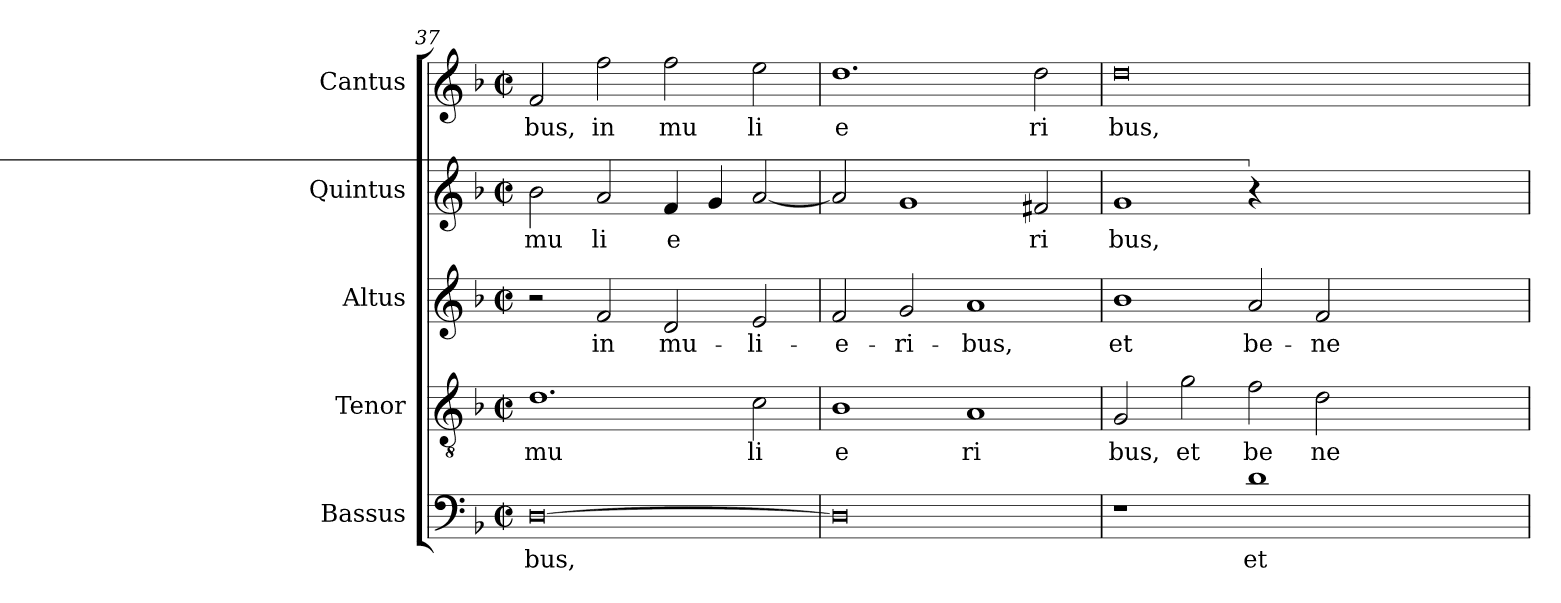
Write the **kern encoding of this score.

**kern	**text	**kern	**text	**kern	**text	**kern	**text	**kern	**text
*part5	*part5	*part4	*part4	*part3	*part3	*part2	*part2	*part1	*part1
*staff5	*staff5	*staff4	*staff4	*staff3	*staff3	*staff2	*staff2	*staff1	*staff1
*I"Bassus	*	*I"Tenor	*	*I"Altus	*	*I"Quintus	*	*I"Cantus	*
*clefF4	*	*clefGv2	*	*clefG2	*	*clefG2	*	*clefG2	*
*k[b-]	*	*k[b-]	*	*k[b-]	*	*k[b-]	*	*k[b-]	*
*F:	*	*F:	*	*F:	*	*F:	*	*F:	*
*M2/2	*	*M2/2	*	*M2/2	*	*M2/2	*	*M2/2	*
*met(c|)	*	*met(c|)	*	*met(c|)	*	*met(c|)	*	*met(c|)	*
=37	=37	=37	=37	=37	=37	=37	=37	=37	=37
!	!LO:LY:b	!	!LO:LY:b:cj	!	!	!	!LO:LY:b:cj	!	!LO:LY:b:cj
[>0D	-bus,	1.d	mu	2r	.	2b-\	mu	2f/	bus,
!	!	!	!	!	!LO:LY:b:cj	!	!LO:LY:b:cj	!	!LO:LY:b:cj
.	.	.	.	2f/	in	2a/	li	2ff\	in
!	!	!	!	!	!LO:LY:b:cj	!	!LO:LY:b:cj	!	!LO:LY:b:cj
.	.	.	.	2d/	mu-	4f/	e	2ff\	mu
.	.	.	.	.	.	4g/	.	.	.
!	!	!	!LO:LY:b:cj	!	!LO:LY:b:cj	!	!	!	!LO:LY:b:cj
.	.	2c\	li	2e/	-li-	[<2a/	.	2ee\	li
=38	=38	=38	=38	=38	=38	=38	=38	=38	=38
!	!	!	!LO:LY:b:cj	!	!LO:LY:b:cj	!	!	!	!LO:LY:b:cj
0D]	.	1B-	e	2f/	-e-	2a/]	.	1.dd	e
!	!	!	!	!	!LO:LY:b:cj	!	!	!	!
.	.	.	.	2g/	-ri-	1g	.	.	.
!	!	!	!LO:LY:b:cj	!	!LO:LY:b:cj	!	!	!	!
.	.	1A	ri	1a	-bus,	.	.	.	.
!	!	!	!	!	!	!	!LO:LY:b:cj	!	!LO:LY:b:cj
.	.	.	.	.	.	2f#/	ri	2dd\	ri
=39	=39	=39	=39	=39	=39	=39	=39	=39	=39
!	!	!	!LO:LY:b:cj	!	!LO:LY:b:cj	!	!LO:LY:b:cj	!	!LO:LY:b:cj
1r	.	2G/	bus,	1b-	et	1g	bus,	0dd	bus,
!	!	!	!LO:LY:b:cj	!	!	!	!	!	!
.	.	2g\	et	.	.	.	.	.	.
!	!LO:LY:b:cj	!	!LO:LY:b:cj	!	!LO:LY:b:cj	!LO:N:vis=1	!	!	!
1d	et	2f\	be	2a/	be-	4%9r	.	.	.
!	!	!	!LO:LY:b:cj	!	!LO:LY:b:cj	!	!	!	!
.	.	2d\	ne	2f/	-ne-	.	.	.	.
1ryy	.	1ryy	.	1ryy	.	.	.	1ryy	.
4ryy	.	4ryy	.	4ryy	.	.	.	4ryy	.
=	=	=	=	=	=	=	=	=	=
*-	*-	*-	*-	*-	*-	*-	*-	*-	*-
